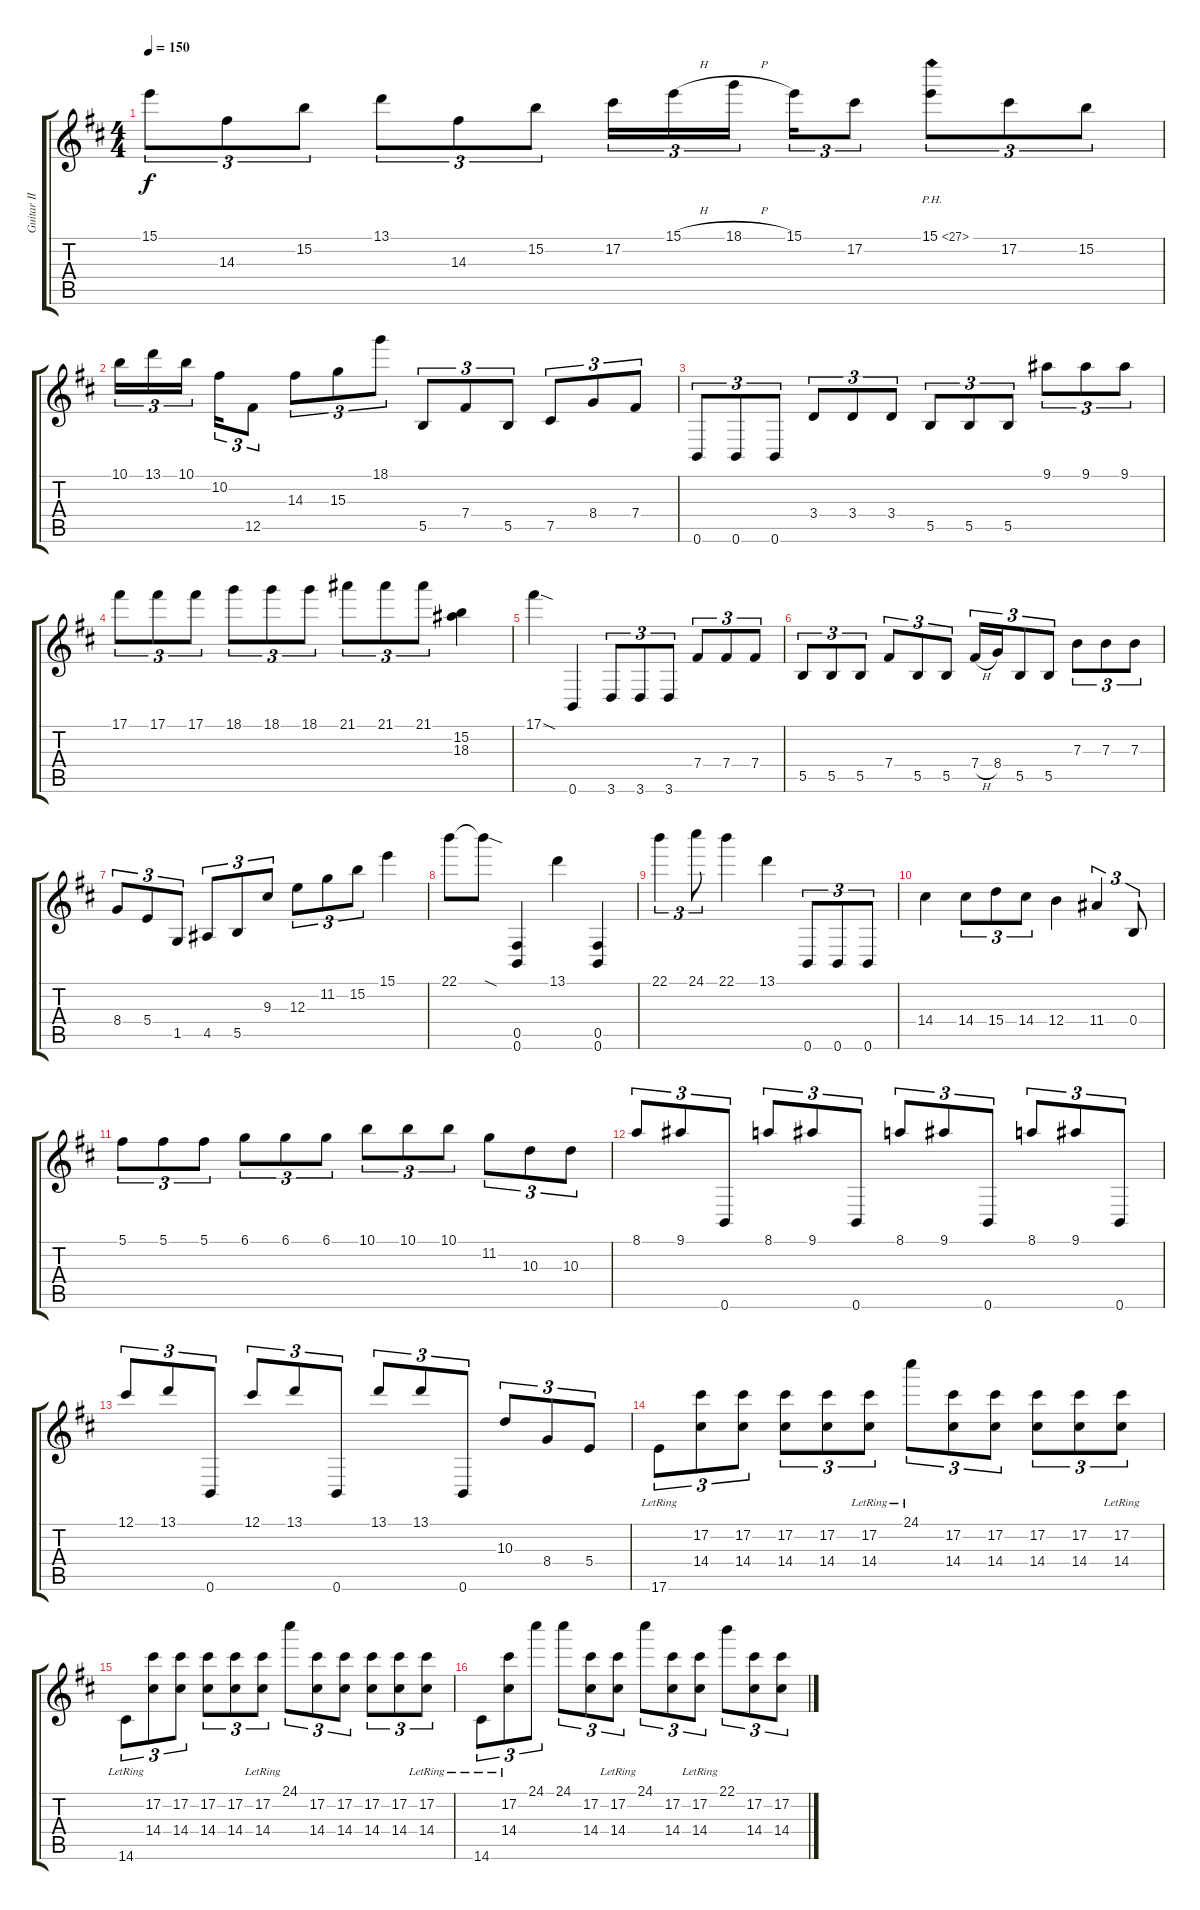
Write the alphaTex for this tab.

\track ("Guitar II" "Guitar II") {instrument distortionguitar}
\staff {score tabs}
\tuning (Db4 Ab3 E3 B2 Gb2 B1) {hide}
\ts (4 4)
\tempo 150
\clef g2
\ks bminor
15.1.8{tu (3 2) dy f} 14.3.8{tu (3 2)} 15.2.8{tu (3 2)} 13.1.8{tu (3 2)} 14.3.8{tu (3 2)} 15.2.8{tu (3 2)} 17.2.16{tu (3 2)} 15.1{h}.16{tu (3 2)} 18.1{h}.16{tu (3 2) beam splitsecondary} 15.1.16{tu (3 2)} 17.2.8{tu (3 2)} 15.1{ph 12}.8{tu (3 2)} 17.2.8{tu (3 2)} 15.2.8{tu (3 2)} |
10.1.16{tu (3 2)} 13.1.16{tu (3 2)} 10.1.16{tu (3 2) beam splitsecondary} 10.2.16{tu (3 2)} 12.5.8{tu (3 2)} 14.3.8{tu (3 2)} 15.3.8{tu (3 2)} 18.1.8{tu (3 2)} 5.5.8{tu (3 2)} 7.4.8{tu (3 2)} 5.5.8{tu (3 2)} 7.5.8{tu (3 2)} 8.4.8{tu (3 2)} 7.4.8{tu (3 2)} |
0.6.8{tu (3 2)} 0.6.8{tu (3 2)} 0.6.8{tu (3 2)} 3.4.8{tu (3 2)} 3.4.8{tu (3 2)} 3.4.8{tu (3 2)} 5.5.8{tu (3 2)} 5.5.8{tu (3 2)} 5.5.8{tu (3 2)} 9.1.8{tu (3 2)} 9.1.8{tu (3 2)} 9.1.8{tu (3 2)} |
17.1.8{tu (3 2)} 17.1.8{tu (3 2)} 17.1.8{tu (3 2)} 18.1.8{tu (3 2)} 18.1.8{tu (3 2)} 18.1.8{tu (3 2)} 21.1.8{tu (3 2)} 21.1.8{tu (3 2)} 21.1.8{tu (3 2)} (15.2 18.3).4 |
17.1{sod}.4 0.6.4 3.6.8{tu (3 2)} 3.6.8{tu (3 2)} 3.6.8{tu (3 2)} 7.4.8{tu (3 2)} 7.4.8{tu (3 2)} 7.4.8{tu (3 2)} |
5.5.8{tu (3 2)} 5.5.8{tu (3 2)} 5.5.8{tu (3 2)} 7.4.8{tu (3 2)} 5.5.8{tu (3 2)} 5.5.8{tu (3 2)} 7.4{h}.16{tu (3 2)} 8.4.16{tu (3 2)} 5.5.8{tu (3 2)} 5.5.8{tu (3 2)} 7.3.8{tu (3 2)} 7.3.8{tu (3 2)} 7.3.8{tu (3 2)} |
8.4.8{tu (3 2)} 5.4.8{tu (3 2)} 1.5.8{tu (3 2)} 4.5.8{tu (3 2)} 5.5.8{tu (3 2)} 9.3.8{tu (3 2)} 12.3.8{tu (3 2)} 11.2.8{tu (3 2)} 15.2.8{tu (3 2)} 15.1.4 |
22.1.8 22.1{sod t}.8 (0.5 0.6).4 13.1.4 (0.5 0.6).4 |
22.1.4{tu (3 2)} 24.1.8{tu (3 2)} 22.1.4 13.1.4 0.6.8{tu (3 2)} 0.6.8{tu (3 2)} 0.6.8{tu (3 2)} |
14.4.4 14.4.8{tu (3 2)} 15.4.8{tu (3 2)} 14.4.8{tu (3 2)} 12.4.4 11.4.4{tu (3 2)} 0.4.8{tu (3 2)} |
5.1.8{tu (3 2)} 5.1.8{tu (3 2)} 5.1.8{tu (3 2)} 6.1.8{tu (3 2)} 6.1.8{tu (3 2)} 6.1.8{tu (3 2)} 10.1.8{tu (3 2)} 10.1.8{tu (3 2)} 10.1.8{tu (3 2)} 11.2.8{tu (3 2)} 10.3.8{tu (3 2)} 10.3.8{tu (3 2)} |
8.1.8{tu (3 2)} 9.1.8{tu (3 2)} 0.6.8{tu (3 2)} 8.1.8{tu (3 2)} 9.1.8{tu (3 2)} 0.6.8{tu (3 2)} 8.1.8{tu (3 2)} 9.1.8{tu (3 2)} 0.6.8{tu (3 2)} 8.1.8{tu (3 2)} 9.1.8{tu (3 2)} 0.6.8{tu (3 2)} |
12.1.8{tu (3 2)} 13.1.8{tu (3 2)} 0.6.8{tu (3 2)} 12.1.8{tu (3 2)} 13.1.8{tu (3 2)} 0.6.8{tu (3 2)} 13.1.8{tu (3 2)} 13.1.8{tu (3 2)} 0.6.8{tu (3 2)} 10.3.8{tu (3 2)} 8.4.8{tu (3 2)} 5.4.8{tu (3 2)} |
17.6{lr}.8{tu (3 2)} (17.2 14.4).8{tu (3 2)} (17.2 14.4).8{tu (3 2)} (17.2 14.4).8{tu (3 2)} (17.2 14.4).8{tu (3 2)} (17.2{lr} 14.4{lr}).8{tu (3 2)} 24.1{lr}.8{tu (3 2)} (17.2 14.4).8{tu (3 2)} (17.2 14.4).8{tu (3 2)} (17.2 14.4).8{tu (3 2)} (17.2 14.4).8{tu (3 2)} (17.2{lr} 14.4{lr}).8{tu (3 2)} |
14.6{lr}.8{tu (3 2)} (17.2 14.4).8{tu (3 2)} (17.2 14.4).8{tu (3 2)} (17.2 14.4).8{tu (3 2)} (17.2 14.4).8{tu (3 2)} (17.2{lr} 14.4{lr}).8{tu (3 2)} 24.1{lr}.8{tu (3 2)} (17.2 14.4).8{tu (3 2)} (17.2 14.4).8{tu (3 2)} (17.2 14.4).8{tu (3 2)} (17.2 14.4).8{tu (3 2)} (17.2{lr} 14.4{lr}).8{tu (3 2)} |
14.6{lr}.8{tu (3 2)} (17.2{lr} 14.4{lr}).8{tu (3 2)} 24.1.8{tu (3 2)} 24.1.8{tu (3 2)} (17.2 14.4).8{tu (3 2)} (17.2{lr} 14.4{lr}).8{tu (3 2)} 24.1.8{tu (3 2)} (17.2 14.4).8{tu (3 2)} (17.2{lr} 14.4{lr}).8{tu (3 2)} 22.1{lr}.8{tu (3 2)} (17.2 14.4).8{tu (3 2)} (17.2 14.4).8{tu (3 2)}
